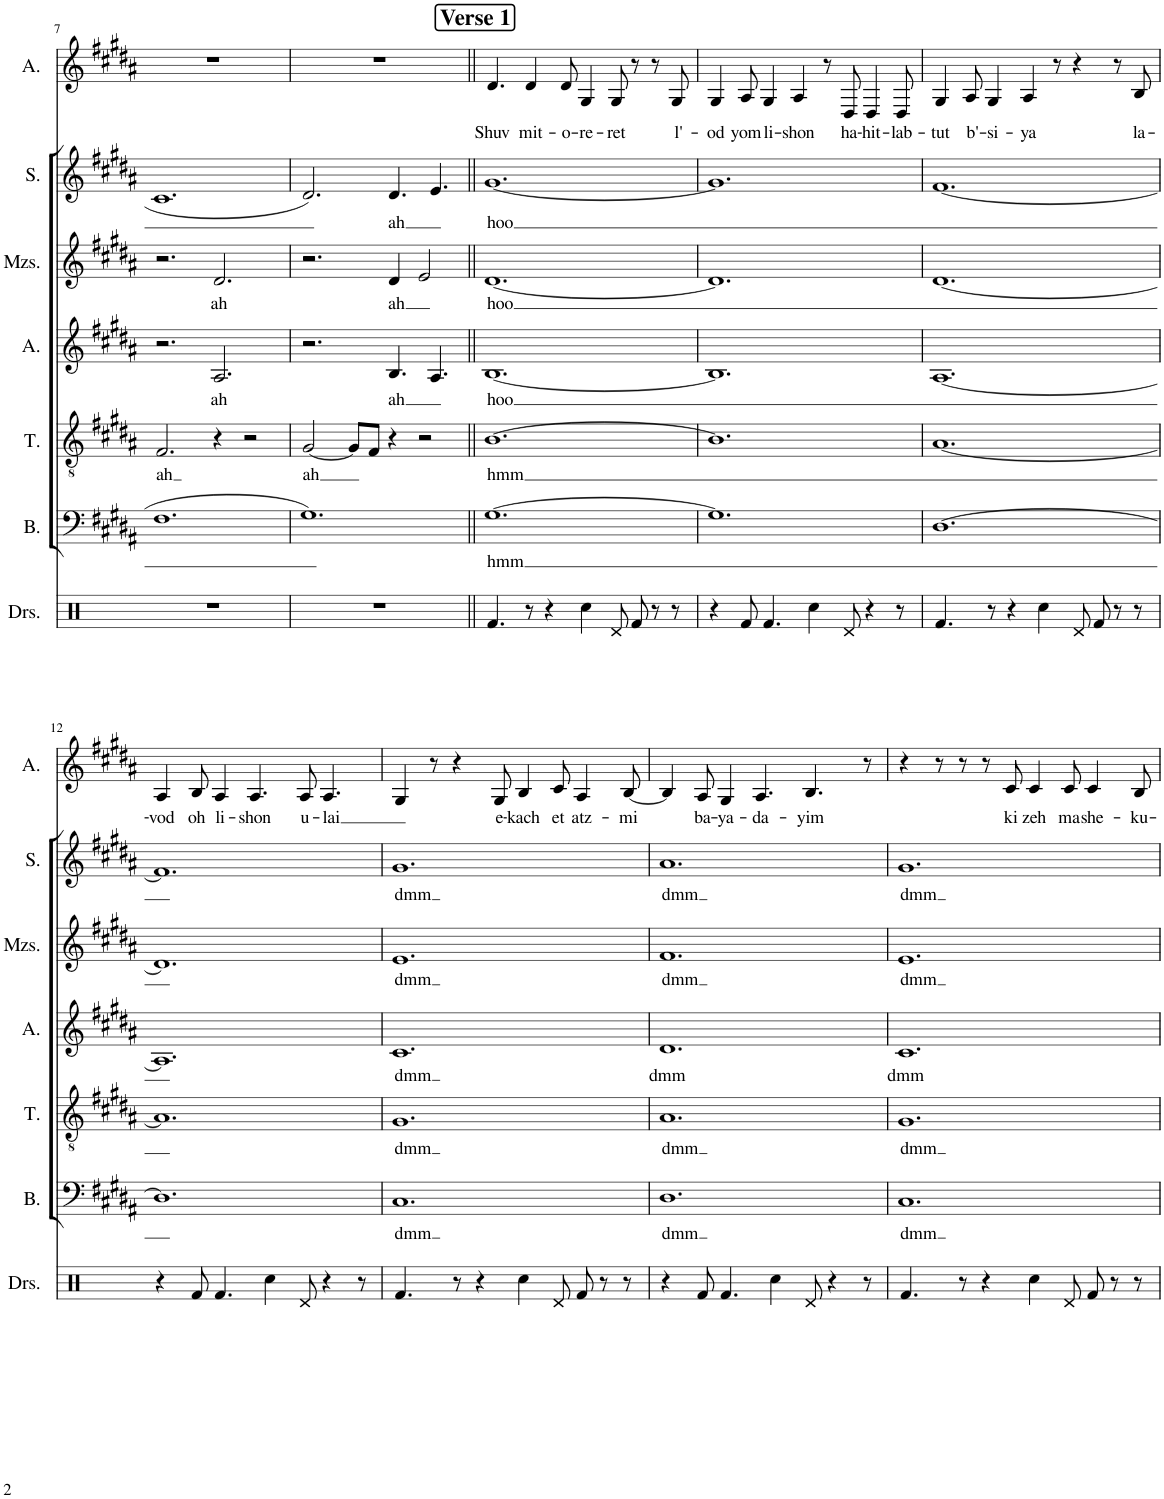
**kern	**kern	**text	**kern	**text	**kern	**text	**kern	**text	**kern	**text	**kern	**text
*part7	*part6	*part6	*part5	*part5	*part4	*part4	*part3	*part3	*part2	*part2	*part1	*part1
*staff7	*staff6	*staff6	*staff5	*staff5	*staff4	*staff4	*staff3	*staff3	*staff2	*staff2	*staff1	*staff1
*I"Drumset	*I"Bass	*	*I"Tenor	*	*I"Alto	*	*I"Mezzo-soprano	*	*I"Soprano	*	*I"Alto	*
*I'Drs.	*I'B.	*	*I'T.	*	*I'A.	*	*I'Mzs.	*	*I'S.	*	*I'A.	*
!!LO:PB:g=z
*clefX	*clefF4	*	*clefGv2	*	*clefG2	*	*clefG2	*	*clefG2	*	*clefG2	*
*k[]	*k[f#c#g#d#a#]	*	*k[f#c#g#d#a#]	*	*k[f#c#g#d#a#]	*	*k[f#c#g#d#a#]	*	*k[f#c#g#d#a#]	*	*k[f#c#g#d#a#]	*
*M12/8	*M12/8	*	*M12/8	*	*M12/8	*	*M12/8	*	*M12/8	*	*M12/8	*
=7	=7	=7	=7	=7	=7	=7	=7	=7	=7	=7	=7	=7
!	!	!	!	!LO:LY:b	!	!	!	!	!	!	!	!
1.r	1.F#	.	2.F#/	ah	2.r	.	2.r	.	1.c#	.	1.r	.
!	!	!	!	!	!	!LO:LY:b	!	!LO:LY:b	!	!	!	!
.	.	.	4r	.	2.A#/	ah	2.d#/	ah	.	.	.	.
.	.	.	2r	.	.	.	.	.	.	.	.	.
=8	=8	=8	=8	=8	=8	=8	=8	=8	=8	=8	=8	=8
!	!	!	!	!LO:LY:b	!	!	!	!	!	!	!	!
1.r	1.G#	.	[2G#/	ah	2.r	.	2.r	.	2.d#/	.	1.r	.
.	.	.	8G#/L]	.	.	.	.	.	.	.	.	.
.	.	.	8F#/J	.	.	.	.	.	.	.	.	.
!	!	!	!	!	!	!LO:LY:b	!	!LO:LY:b	!	!LO:LY:b	!	!
.	.	.	4r	.	4.B/	ah	4d#/	ah	4.d#/	ah	.	.
.	.	.	2r	.	.	.	2e/	.	.	.	.	.
.	.	.	.	.	4.A#/	.	.	.	4.e/	.	.	.
!!LO:REH:place=s1:a:B:cj:fs=14:t=Verse 1
=9||	=9||	=9||	=9||	=9||	=9||	=9||	=9||	=9||	=9||	=9||	=9||	=9||
!	!	!LO:LY:b	!	!LO:LY:b	!	!LO:LY:b	!	!LO:LY:b	!	!LO:LY:b	!	!LO:LY:b
4.Rf/	[1.G#	hmm	[1.B	hmm	[1.B	hoo	[1.d#	hoo	[1.g#	hoo	4.d#/	Shuv
!	!	!	!	!	!	!	!	!	!	!	!	!LO:LY:b
8r	.	.	.	.	.	.	.	.	.	.	4d#/	mit-
4r	.	.	.	.	.	.	.	.	.	.	.	.
!	!	!	!	!	!	!	!	!	!	!	!	!LO:LY:b
.	.	.	.	.	.	.	.	.	.	.	8d#/	-o-
!	!	!	!	!	!	!	!	!	!	!	!	!LO:LY:b
4Rcc\	.	.	.	.	.	.	.	.	.	.	4G#/	-re-
!	!	!	!	!	!	!	!	!	!	!	!	!LO:LY:b
8Rd/	.	.	.	.	.	.	.	.	.	.	8G#/	-ret
8Rf/	.	.	.	.	.	.	.	.	.	.	8r	.
8r	.	.	.	.	.	.	.	.	.	.	8r	.
!	!	!	!	!	!	!	!	!	!	!	!	!LO:LY:b
8r	.	.	.	.	.	.	.	.	.	.	8G#/	l'-
=10	=10	=10	=10	=10	=10	=10	=10	=10	=10	=10	=10	=10
!	!	!	!	!	!	!	!	!	!	!	!	!LO:LY:b
4r	1.G#]	.	1.B]	.	1.B]	.	1.d#]	.	1.g#]	.	4G#/	-od
!	!	!	!	!	!	!	!	!	!	!	!	!LO:LY:b
8Rf/	.	.	.	.	.	.	.	.	.	.	8A#/	yom
!	!	!	!	!	!	!	!	!	!	!	!	!LO:LY:b
4.Rf/	.	.	.	.	.	.	.	.	.	.	4G#/	li-
!	!	!	!	!	!	!	!	!	!	!	!	!LO:LY:b
.	.	.	.	.	.	.	.	.	.	.	4A#/	-shon
4Rcc\	.	.	.	.	.	.	.	.	.	.	.	.
.	.	.	.	.	.	.	.	.	.	.	8r	.
!	!	!	!	!	!	!	!	!	!	!	!	!LO:LY:b
8Rd/	.	.	.	.	.	.	.	.	.	.	8D#/	ha-
!	!	!	!	!	!	!	!	!	!	!	!	!LO:LY:b
4r	.	.	.	.	.	.	.	.	.	.	4D#/	-hit-
!	!	!	!	!	!	!	!	!	!	!	!	!LO:LY:b
8r	.	.	.	.	.	.	.	.	.	.	8D#/	-lab-
=11	=11	=11	=11	=11	=11	=11	=11	=11	=11	=11	=11	=11
!	!	!	!	!	!	!	!	!	!	!	!	!LO:LY:b
4.Rf/	[1.D#	.	[1.A#	.	[1.A#	.	[1.d#	.	[1.f#	.	4G#/	-tut
!	!	!	!	!	!	!	!	!	!	!	!	!LO:LY:b
.	.	.	.	.	.	.	.	.	.	.	8A#/	b'-
!	!	!	!	!	!	!	!	!	!	!	!	!LO:LY:b
8r	.	.	.	.	.	.	.	.	.	.	4G#/	-si-
4r	.	.	.	.	.	.	.	.	.	.	.	.
!	!	!	!	!	!	!	!	!	!	!	!	!LO:LY:b
.	.	.	.	.	.	.	.	.	.	.	4A#/	-ya
4Rcc\	.	.	.	.	.	.	.	.	.	.	.	.
.	.	.	.	.	.	.	.	.	.	.	8r	.
8Rd/	.	.	.	.	.	.	.	.	.	.	4r	.
8Rf/	.	.	.	.	.	.	.	.	.	.	.	.
8r	.	.	.	.	.	.	.	.	.	.	8r	.
!	!	!	!	!	!	!	!	!	!	!	!	!LO:LY:b
8r	.	.	.	.	.	.	.	.	.	.	8B/	la-
!!LO:LB:g=z
=12	=12	=12	=12	=12	=12	=12	=12	=12	=12	=12	=12	=12
!	!	!	!	!	!	!	!	!	!	!	!	!LO:LY:b
4r	1.D#]	.	1.A#]	.	1.A#]	.	1.d#]	.	1.f#]	.	4A#/	-vod
!	!	!	!	!	!	!	!	!	!	!	!	!LO:LY:b
8Rf/	.	.	.	.	.	.	.	.	.	.	8B/	oh
!	!	!	!	!	!	!	!	!	!	!	!	!LO:LY:b
4.Rf/	.	.	.	.	.	.	.	.	.	.	4A#/	li-
!	!	!	!	!	!	!	!	!	!	!	!	!LO:LY:b
.	.	.	.	.	.	.	.	.	.	.	4.A#/	-shon
4Rcc\	.	.	.	.	.	.	.	.	.	.	.	.
!	!	!	!	!	!	!	!	!	!	!	!	!LO:LY:b
8Rd/	.	.	.	.	.	.	.	.	.	.	8A#/	u-
!	!	!	!	!	!	!	!	!	!	!	!	!LO:LY:b
4r	.	.	.	.	.	.	.	.	.	.	4.A#/	-lai
8r	.	.	.	.	.	.	.	.	.	.	.	.
=13	=13	=13	=13	=13	=13	=13	=13	=13	=13	=13	=13	=13
!	!	!LO:LY:b	!	!LO:LY:b	!	!LO:LY:b	!	!LO:LY:b	!	!LO:LY:b	!	!
4.Rf/	1.C#	dmm	1.G#	dmm	1.c#	dmm	1.e	dmm	1.g#	dmm	4G#/	.
.	.	.	.	.	.	.	.	.	.	.	8r	.
8r	.	.	.	.	.	.	.	.	.	.	4r	.
4r	.	.	.	.	.	.	.	.	.	.	.	.
!	!	!	!	!	!	!	!	!	!	!	!	!LO:LY:b
.	.	.	.	.	.	.	.	.	.	.	8G#/	e-
!	!	!	!	!	!	!	!	!	!	!	!	!LO:LY:b
4Rcc\	.	.	.	.	.	.	.	.	.	.	4B/	-kach
!	!	!	!	!	!	!	!	!	!	!	!	!LO:LY:b
8Rd/	.	.	.	.	.	.	.	.	.	.	8c#/	et
!	!	!	!	!	!	!	!	!	!	!	!	!LO:LY:b
8Rf/	.	.	.	.	.	.	.	.	.	.	4A#/	atz-
8r	.	.	.	.	.	.	.	.	.	.	.	.
!	!	!	!	!	!	!	!	!	!	!	!	!LO:LY:b
8r	.	.	.	.	.	.	.	.	.	.	[8B/	-mi
=14	=14	=14	=14	=14	=14	=14	=14	=14	=14	=14	=14	=14
!	!	!LO:LY:b	!	!LO:LY:b	!	!LO:LY:b	!	!LO:LY:b	!	!LO:LY:b	!	!
4r	1.D#	dmm	1.A#	dmm	1.d#	dmm	1.f#	dmm	1.a#	dmm	4B/]	.
!	!	!	!	!	!	!	!	!	!	!	!	!LO:LY:b
8Rf/	.	.	.	.	.	.	.	.	.	.	8A#/	ba-
!	!	!	!	!	!	!	!	!	!	!	!	!LO:LY:b
4.Rf/	.	.	.	.	.	.	.	.	.	.	4G#/	-ya-
!	!	!	!	!	!	!	!	!	!	!	!	!LO:LY:b
.	.	.	.	.	.	.	.	.	.	.	4.A#/	-da-
4Rcc\	.	.	.	.	.	.	.	.	.	.	.	.
!	!	!	!	!	!	!	!	!	!	!	!	!LO:LY:b
8Rd/	.	.	.	.	.	.	.	.	.	.	4.B/	-yim
4r	.	.	.	.	.	.	.	.	.	.	.	.
8r	.	.	.	.	.	.	.	.	.	.	8r	.
=15	=15	=15	=15	=15	=15	=15	=15	=15	=15	=15	=15	=15
!	!	!LO:LY:b	!	!LO:LY:b	!	!LO:LY:b	!	!LO:LY:b	!	!LO:LY:b	!	!
4.Rf/	1.C#	dmm	1.G#	dmm	1.c#	dmm	1.e	dmm	1.g#	dmm	4r	.
.	.	.	.	.	.	.	.	.	.	.	8r	.
8r	.	.	.	.	.	.	.	.	.	.	8r	.
4r	.	.	.	.	.	.	.	.	.	.	8r	.
!	!	!	!	!	!	!	!	!	!	!	!	!LO:LY:b
.	.	.	.	.	.	.	.	.	.	.	8c#/	ki
!	!	!	!	!	!	!	!	!	!	!	!	!LO:LY:b
4Rcc\	.	.	.	.	.	.	.	.	.	.	4c#/	zeh
!	!	!	!	!	!	!	!	!	!	!	!	!LO:LY:b
8Rd/	.	.	.	.	.	.	.	.	.	.	8c#/	ma
!	!	!	!	!	!	!	!	!	!	!	!	!LO:LY:b
8Rf/	.	.	.	.	.	.	.	.	.	.	4c#/	she-
8r	.	.	.	.	.	.	.	.	.	.	.	.
!	!	!	!	!	!	!	!	!	!	!	!	!LO:LY:b
8r	.	.	.	.	.	.	.	.	.	.	8B/	-ku-
=	=	=	=	=	=	=	=	=	=	=	=	=
*-	*-	*-	*-	*-	*-	*-	*-	*-	*-	*-	*-	*-
